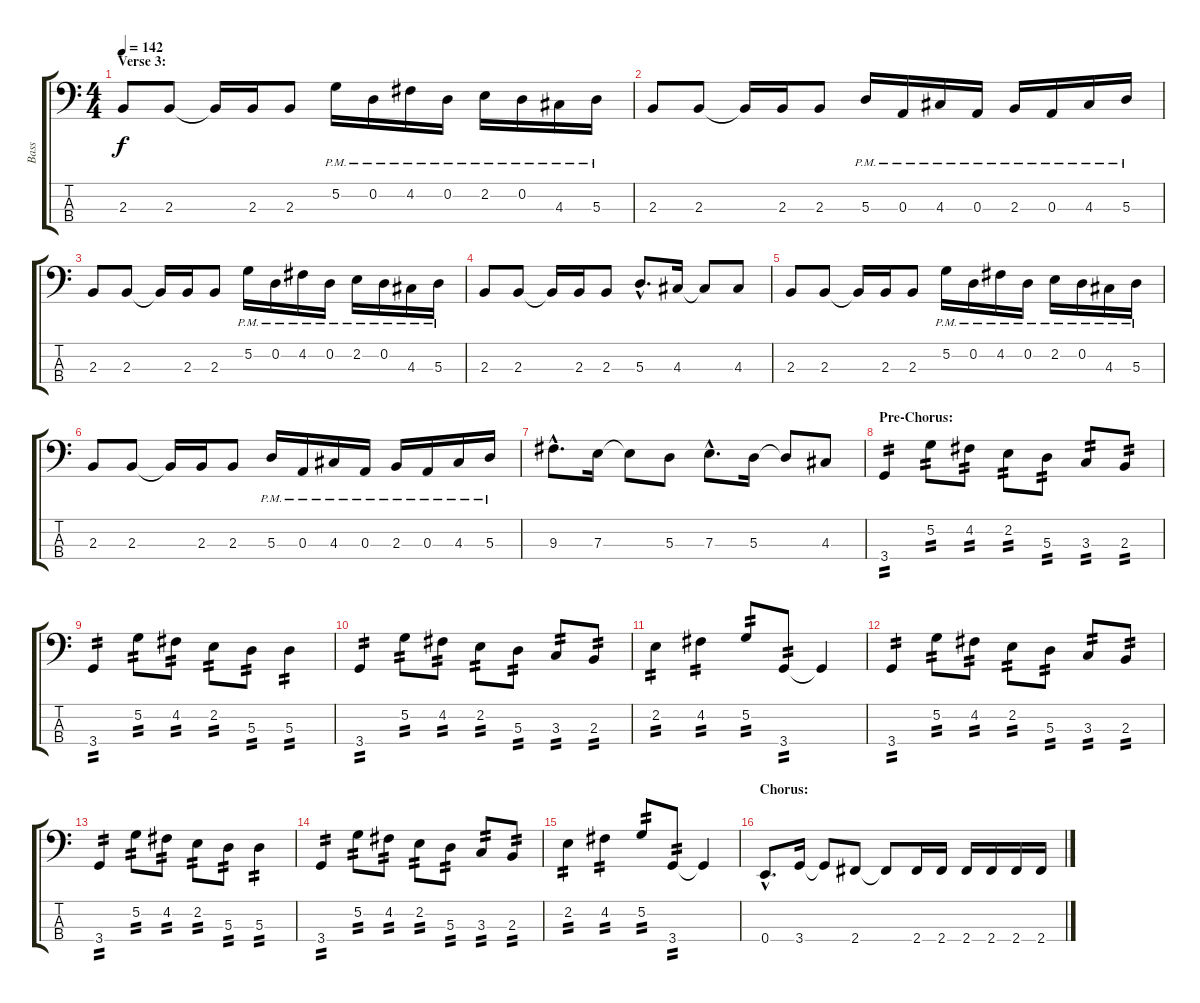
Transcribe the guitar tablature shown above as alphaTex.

\track ("Bass" "Bass") {instrument electricbasspick}
\staff {score tabs}
\tuning (G2 D2 A1 E1) {hide}
\ts (4 4)
\section ("" "Verse 3:")
\tempo 142
\clef f4
\ks c
2.3.8{dy f} 2.3.8 2.3{t}.16 2.3.16 2.3.8 5.2{pm}.16 0.2{pm}.16 4.2{pm}.16 0.2{pm}.16 2.2{pm}.16 0.2{pm}.16 4.3{pm}.16 5.3{pm}.16 |
2.3.8 2.3.8 2.3{t}.16 2.3.16 2.3.8 5.3{pm}.16 0.3{pm}.16 4.3{pm}.16 0.3{pm}.16 2.3{pm}.16 0.3{pm}.16 4.3{pm}.16 5.3{pm}.16 |
2.3.8 2.3.8 2.3{t}.16 2.3.16 2.3.8 5.2{pm}.16 0.2{pm}.16 4.2{pm}.16 0.2{pm}.16 2.2{pm}.16 0.2{pm}.16 4.3{pm}.16 5.3{pm}.16 |
2.3.8 2.3.8 2.3{t}.16 2.3.16 2.3.8 5.3{hac}.8{d} 4.3.16 4.3{t}.8 4.3.8 |
2.3.8 2.3.8 2.3{t}.16 2.3.16 2.3.8 5.2{pm}.16 0.2{pm}.16 4.2{pm}.16 0.2{pm}.16 2.2{pm}.16 0.2{pm}.16 4.3{pm}.16 5.3{pm}.16 |
2.3.8 2.3.8 2.3{t}.16 2.3.16 2.3.8 5.3{pm}.16 0.3{pm}.16 4.3{pm}.16 0.3{pm}.16 2.3{pm}.16 0.3{pm}.16 4.3{pm}.16 5.3{pm}.16 |
9.3{hac}.8{d} 7.3.16 7.3{t}.8 5.3.8 7.3{hac}.8{d} 5.3.16 5.3{t}.8 4.3.8 |
\section ("" "Pre-Chorus:")
3.4.4{tp 2} 5.2.8{tp 2} 4.2.8{tp 2} 2.2.8{tp 2} 5.3.8{tp 2} 3.3.8{tp 2} 2.3.8{tp 2} |
3.4.4{tp 2} 5.2.8{tp 2} 4.2.8{tp 2} 2.2.8{tp 2} 5.3.8{tp 2} 5.3.4{tp 2} |
3.4.4{tp 2} 5.2.8{tp 2} 4.2.8{tp 2} 2.2.8{tp 2} 5.3.8{tp 2} 3.3.8{tp 2} 2.3.8{tp 2} |
2.2.4{tp 2} 4.2.4{tp 2} 5.2.8{tp 2} 3.4.8{tp 2} 3.4{t}.4 |
3.4.4{tp 2} 5.2.8{tp 2} 4.2.8{tp 2} 2.2.8{tp 2} 5.3.8{tp 2} 3.3.8{tp 2} 2.3.8{tp 2} |
3.4.4{tp 2} 5.2.8{tp 2} 4.2.8{tp 2} 2.2.8{tp 2} 5.3.8{tp 2} 5.3.4{tp 2} |
3.4.4{tp 2} 5.2.8{tp 2} 4.2.8{tp 2} 2.2.8{tp 2} 5.3.8{tp 2} 3.3.8{tp 2} 2.3.8{tp 2} |
2.2.4{tp 2} 4.2.4{tp 2} 5.2.8{tp 2} 3.4.8{tp 2} 3.4{t}.4 |
\section ("" "Chorus:")
0.4{hac}.8{d} 3.4.16 3.4{t}.8 2.4.8 2.4{t}.8 2.4.16 2.4.16 2.4.16 2.4.16 2.4.16 2.4.16
